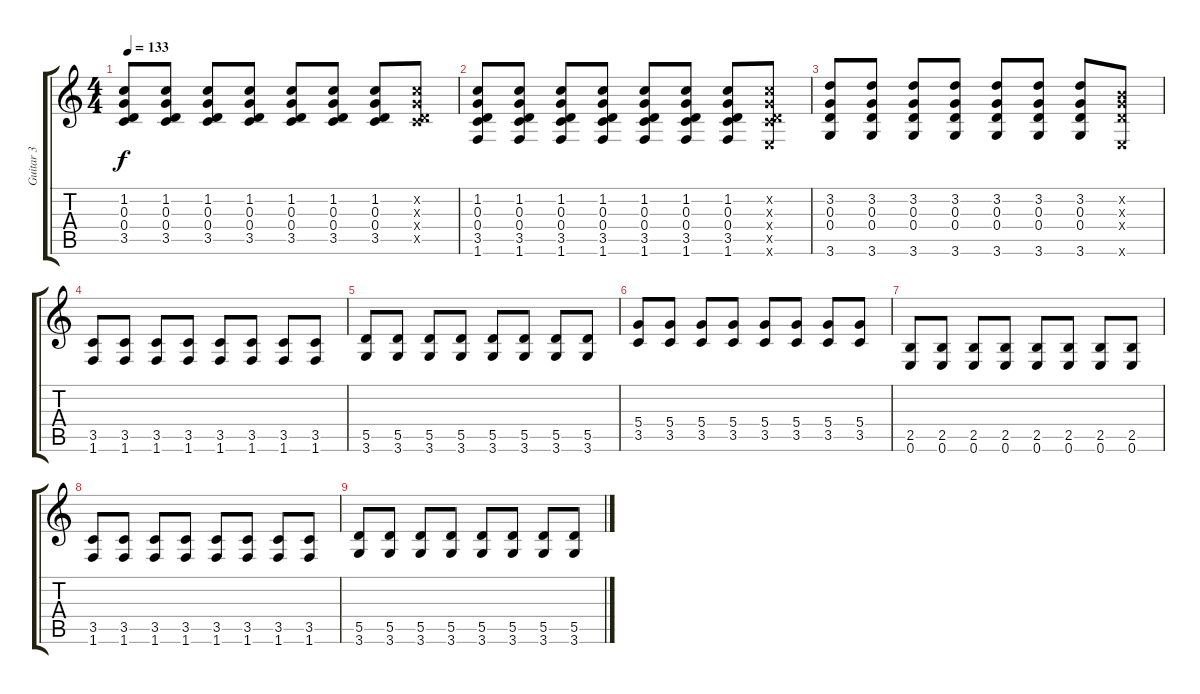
\track ("Guitar 3" "Guitar 3") {instrument distortionguitar}
\staff {score tabs}
\tuning (E4 B3 G3 D3 A2 E2) {hide}
\ts (4 4)
\tempo 133
\clef g2
\ks c
(1.2 0.3 0.4 3.5).8{dy f} (1.2 0.3 0.4 3.5).8 (1.2 0.3 0.4 3.5).8 (1.2 0.3 0.4 3.5).8 (1.2 0.3 0.4 3.5).8 (1.2 0.3 0.4 3.5).8 (1.2 0.3 0.4 3.5).8 (1.2{x} 0.3{x} 0.4{x} 3.5{x}).8 |
(1.2 0.3 0.4 3.5 1.6).8 (1.2 0.3 0.4 3.5 1.6).8 (1.2 0.3 0.4 3.5 1.6).8 (1.2 0.3 0.4 3.5 1.6).8 (1.2 0.3 0.4 3.5 1.6).8 (1.2 0.3 0.4 3.5 1.6).8 (1.2 0.3 0.4 3.5 1.6).8 (1.2{x} 0.3{x} 0.4{x} 3.5{x} 0.6{x}).8 |
(3.2 0.3 0.4 3.6).8 (3.2 0.3 0.4 3.6).8 (3.2 0.3 0.4 3.6).8 (3.2 0.3 0.4 3.6).8 (3.2 0.3 0.4 3.6).8 (3.2 0.3 0.4 3.6).8 (3.2 0.3 0.4 3.6).8 (0.2{x} 0.3{x} 0.4{x} 0.6{x}).8 |
(3.5 1.6).8 (3.5 1.6).8 (3.5 1.6).8 (3.5 1.6).8 (3.5 1.6).8 (3.5 1.6).8 (3.5 1.6).8 (3.5 1.6).8 |
(5.5 3.6).8 (5.5 3.6).8 (5.5 3.6).8 (5.5 3.6).8 (5.5 3.6).8 (5.5 3.6).8 (5.5 3.6).8 (5.5 3.6).8 |
(5.4 3.5).8 (5.4 3.5).8 (5.4 3.5).8 (5.4 3.5).8 (5.4 3.5).8 (5.4 3.5).8 (5.4 3.5).8 (5.4 3.5).8 |
(2.5 0.6).8 (2.5 0.6).8 (2.5 0.6).8 (2.5 0.6).8 (2.5 0.6).8 (2.5 0.6).8 (2.5 0.6).8 (2.5 0.6).8 |
(3.5 1.6).8 (3.5 1.6).8 (3.5 1.6).8 (3.5 1.6).8 (3.5 1.6).8 (3.5 1.6).8 (3.5 1.6).8 (3.5 1.6).8 |
(5.5 3.6).8 (5.5 3.6).8 (5.5 3.6).8 (5.5 3.6).8 (5.5 3.6).8 (5.5 3.6).8 (5.5 3.6).8 (5.5 3.6).8
